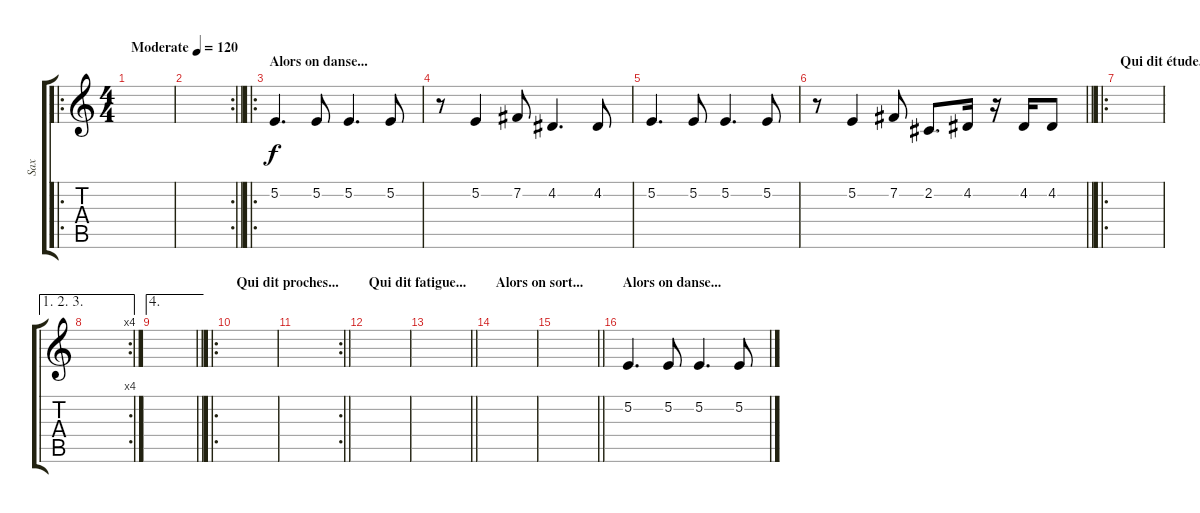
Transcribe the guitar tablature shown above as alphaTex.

\track ("Sax" "Sax") {instrument sopranosax}
\staff {score tabs}
\tuning (E4 B3 G3 D3 A2 E2) {hide}
\ro
\ts (4 4)
\tempo (120 "Moderate")
\clef g2
\ks c
|
\rc 2
\barLineRight lightlight
|
\ro
\section ("" "Alors on danse...")
5.2.4{d} 5.2.8 5.2.4{d} 5.2.8 |
r.8 5.2.4 7.2.8 4.2.4{d} 4.2.8 |
5.2.4{d} 5.2.8 5.2.4{d} 5.2.8 |
\barLineRight lightlight
r.8 5.2.4 7.2.8 2.2.8{d} 4.2.16 r.16 4.2.16 4.2.8 |
\ro
\section ("" "Qui dit étude...")
|
\ae (1 2 3)
\rc 4
|
\ae 4
\barLineRight lightlight
|
\ro
\section ("" "Qui dit proches...")
|
\rc 2
\barLineRight lightlight
|
\section ("" "Qui dit fatigue...")
|
\barLineRight lightlight
|
\section ("" "Alors on sort...")
|
\barLineRight lightlight
|
\section ("" "Alors on danse...")
5.2.4{d} 5.2.8 5.2.4{d} 5.2.8
